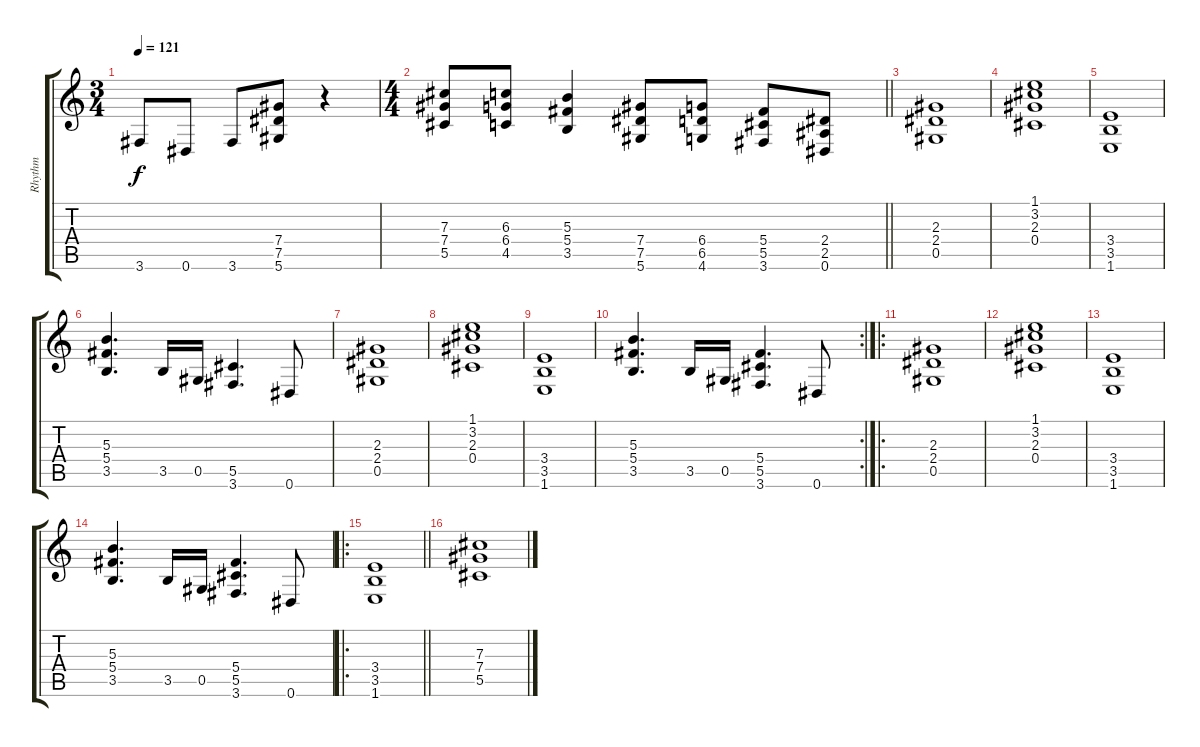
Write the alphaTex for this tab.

\track ("Rhythm" "Rhythm") {instrument distortionguitar}
\staff {score tabs}
\tuning (Eb4 Bb3 Gb3 Db3 Ab2 Eb2) {hide}
\ts (3 4)
\tempo 121
\clef g2
\ks c
3.6.8{dy f} 0.6.8 3.6.8 (7.4 7.5 5.6).8 r.4 |
\ts (4 4)
\barLineRight lightlight
(7.3 7.4 5.5).8 (6.3 6.4 4.5).8 (5.3 5.4 3.5).4 (7.4 7.5 5.6).8 (6.4 6.5 4.6).8 (5.4 5.5 3.6).8 (2.4 2.5 0.6).8 |
(2.3 2.4 0.5).1 |
(1.1 3.2 2.3 0.4).1 |
(3.4 3.5 1.6).1 |
(5.3 5.4 3.5).4{d} 3.5.16 0.5.16 (5.5 3.6).4{d} 0.6.8 |
(2.3 2.4 0.5).1 |
(1.1 3.2 2.3 0.4).1 |
(3.4 3.5 1.6).1 |
\rc 2
(5.3 5.4 3.5).4{d} 3.5.16 0.5.16 (5.4 5.5 3.6).4{d} 0.6.8 |
\ro
(2.3 2.4 0.5).1 |
(1.1 3.2 2.3 0.4).1 |
(3.4 3.5 1.6).1 |
(5.3 5.4 3.5).4{d} 3.5.16 0.5.16 (5.4 5.5 3.6).4{d} 0.6.8 |
\ro
\barLineRight lightlight
(3.4 3.5 1.6).1 |
(7.3 7.4 5.5).1
